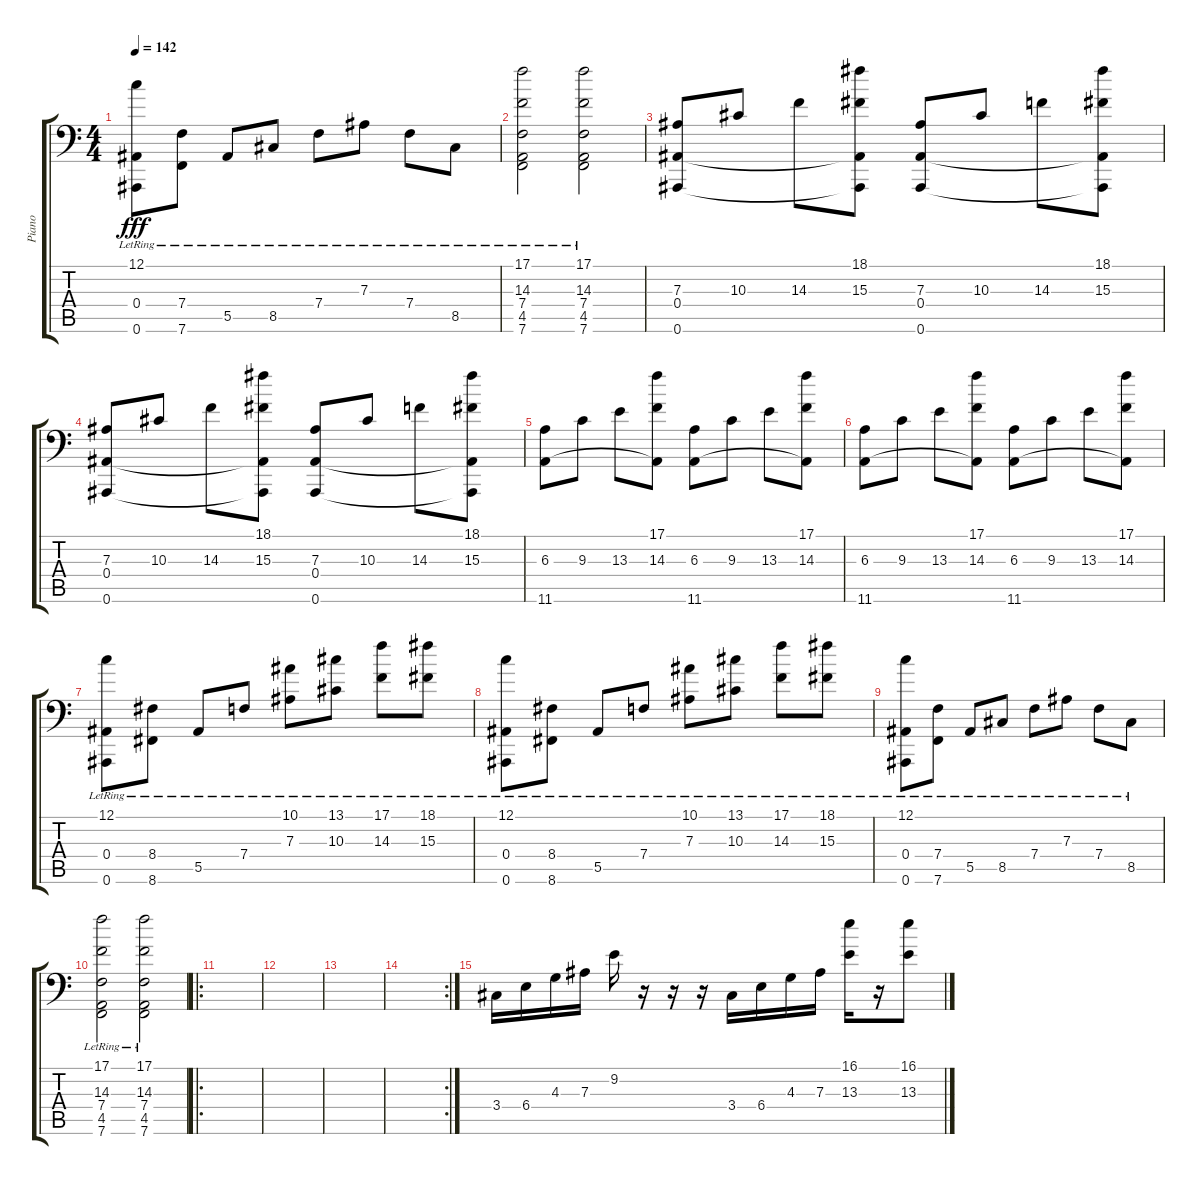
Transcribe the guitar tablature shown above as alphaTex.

\track ("Piano" "Piano") {instrument electricgrandpiano}
\staff {score tabs}
\tuning (C4 G3 Eb3 Bb2 F2 Bb1) {hide}
\ts (4 4)
\tempo 142
\clef f4
\ks c
(12.1{lr} 0.4{lr} 0.6{lr}).8{dy fff} (7.4{lr} 7.6{lr}).8 5.5{lr}.8 8.5{lr}.8 7.4{lr}.8 7.3{lr}.8 7.4{lr}.8 8.5{lr}.8 |
(17.1{lr} 14.3{lr} 7.4{lr} 4.5{lr} 7.6{lr}).2 (17.1{lr} 14.3{lr} 7.4{lr} 4.5{lr} 7.6{lr}).2 |
(7.3 0.4 0.6).8 10.3.8 14.3.8 (18.1 15.3 0.4{t} 0.6{t}).8 (7.3 0.4 0.6).8 10.3.8 14.3.8 (18.1 15.3 0.4{t} 0.6{t}).8 |
(7.3 0.4 0.6).8 10.3.8 14.3.8 (18.1 15.3 0.4{t} 0.6{t}).8 (7.3 0.4 0.6).8 10.3.8 14.3.8 (18.1 15.3 0.4{t} 0.6{t}).8 |
(6.3 11.6).8 9.3.8 13.3.8 (17.1 14.3 11.6{t}).8 (6.3 11.6).8 9.3.8 13.3.8 (17.1 14.3 11.6{t}).8 |
(6.3 11.6).8 9.3.8 13.3.8 (17.1 14.3 11.6{t}).8 (6.3 11.6).8 9.3.8 13.3.8 (17.1 14.3 11.6{t}).8 |
(12.1{lr} 0.4{lr} 0.6{lr}).8 (8.4 8.6{lr}).8 5.5{lr}.8 7.4{lr}.8 (10.1 7.3{lr}).8 (13.1 10.3{lr}).8 (17.1 14.3{lr}).8 (18.1 15.3{lr}).8 |
(12.1{lr} 0.4{lr} 0.6{lr}).8 (8.4 8.6{lr}).8 5.5{lr}.8 7.4{lr}.8 (10.1 7.3{lr}).8 (13.1 10.3{lr}).8 (17.1 14.3{lr}).8 (18.1 15.3{lr}).8 |
(12.1{lr} 0.4{lr} 0.6{lr}).8 (7.4{lr} 7.6{lr}).8 5.5{lr}.8 8.5{lr}.8 7.4{lr}.8 7.3{lr}.8 7.4{lr}.8 8.5{lr}.8 |
(17.1{lr} 14.3{lr} 7.4{lr} 4.5{lr} 7.6{lr}).2 (17.1{lr} 14.3{lr} 7.4{lr} 4.5{lr} 7.6{lr}).2 |
\ro
|
|
|
\rc 2
|
3.4.16{instrument lead1square} 6.4.16 4.3.16 7.3.16 9.2.16 r.16 r.16 r.16 3.4.16 6.4.16 4.3.16 7.3.16 (16.1 13.3).16 r.16 (16.1 13.3).8
